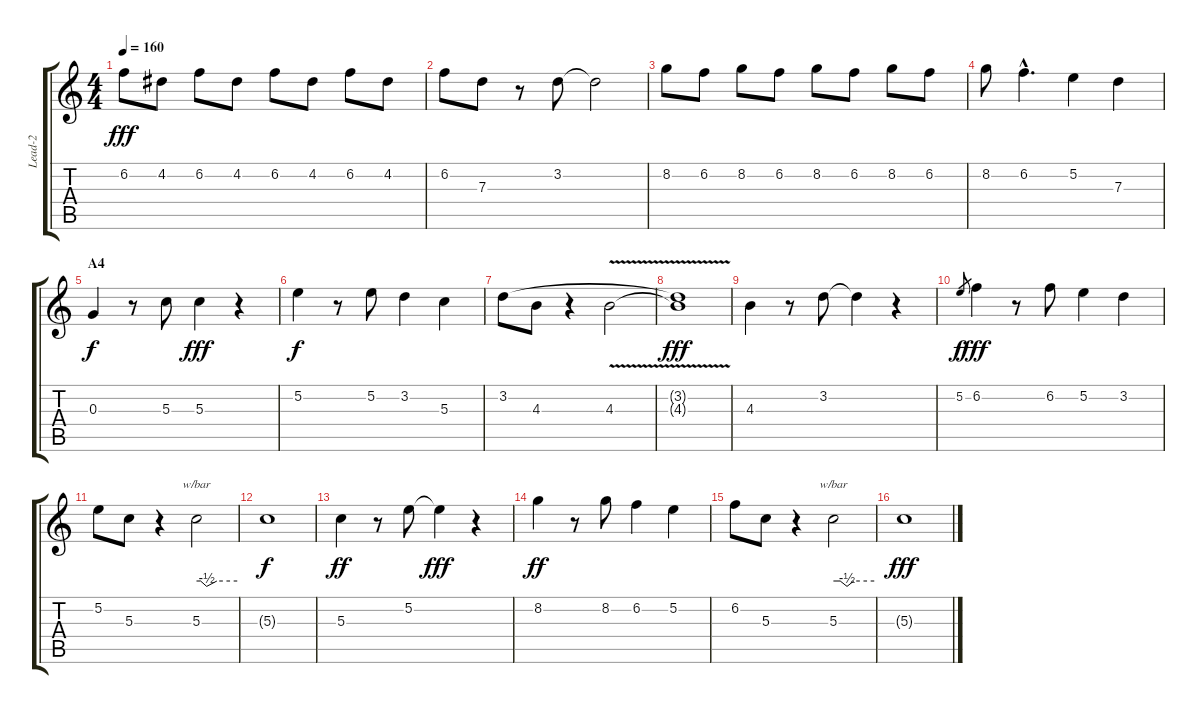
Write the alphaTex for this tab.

\track ("Lead-2" "Lead-2") {instrument acousticguitarnylon}
\staff {score tabs}
\tuning (E4 B3 G3 D3 A2 E2) {hide}
\ts (4 4)
\tempo 160
\clef g2
\ks c
6.2.8{dy fff} 4.2.8 6.2.8 4.2.8 6.2.8 4.2.8 6.2.8 4.2.8 |
6.2.8 7.3.8 r.8 3.2.8 3.2{t}.2 |
8.2.8 6.2.8 8.2.8 6.2.8 8.2.8 6.2.8 8.2.8 6.2.8 |
8.2.8 6.2{hac}.4{d} 5.2.4 7.3.4 |
\section ("" "A4")
0.3.4{dy f instrument acousticguitarnylon} r.8 5.3.8 5.3.4{dy fff} r.4 |
5.2.4{dy f} r.8 5.2.8 3.2.4 5.3.4 |
3.2.8 4.3.8 r.4 4.3{v}.2 |
(3.2{t} 4.3{t}).1{dy fff} |
4.3.4 r.8 3.2.8 3.2{t}.4 r.4 |
5.2.8{gr dy f} 6.2.4{dy fff} r.8 6.2.8 5.2.4 3.2.4 |
5.2.8 5.3.8 r.4 5.3.2{tbe (custom default 0 0 6 0 15 -2 30 0 60 0)} |
5.3{t}.1{dy f} |
5.3.4{dy ff} r.8 5.2.8 5.2{t}.4{dy fff} r.4 |
8.2.4{dy ff} r.8 8.2.8 6.2.4 5.2.4 |
6.2.8 5.3.8 r.4 5.3.2{tbe (custom default 0 0 10 0 20 -2 30 0 60 0)} |
5.3{t}.1{dy fff}
